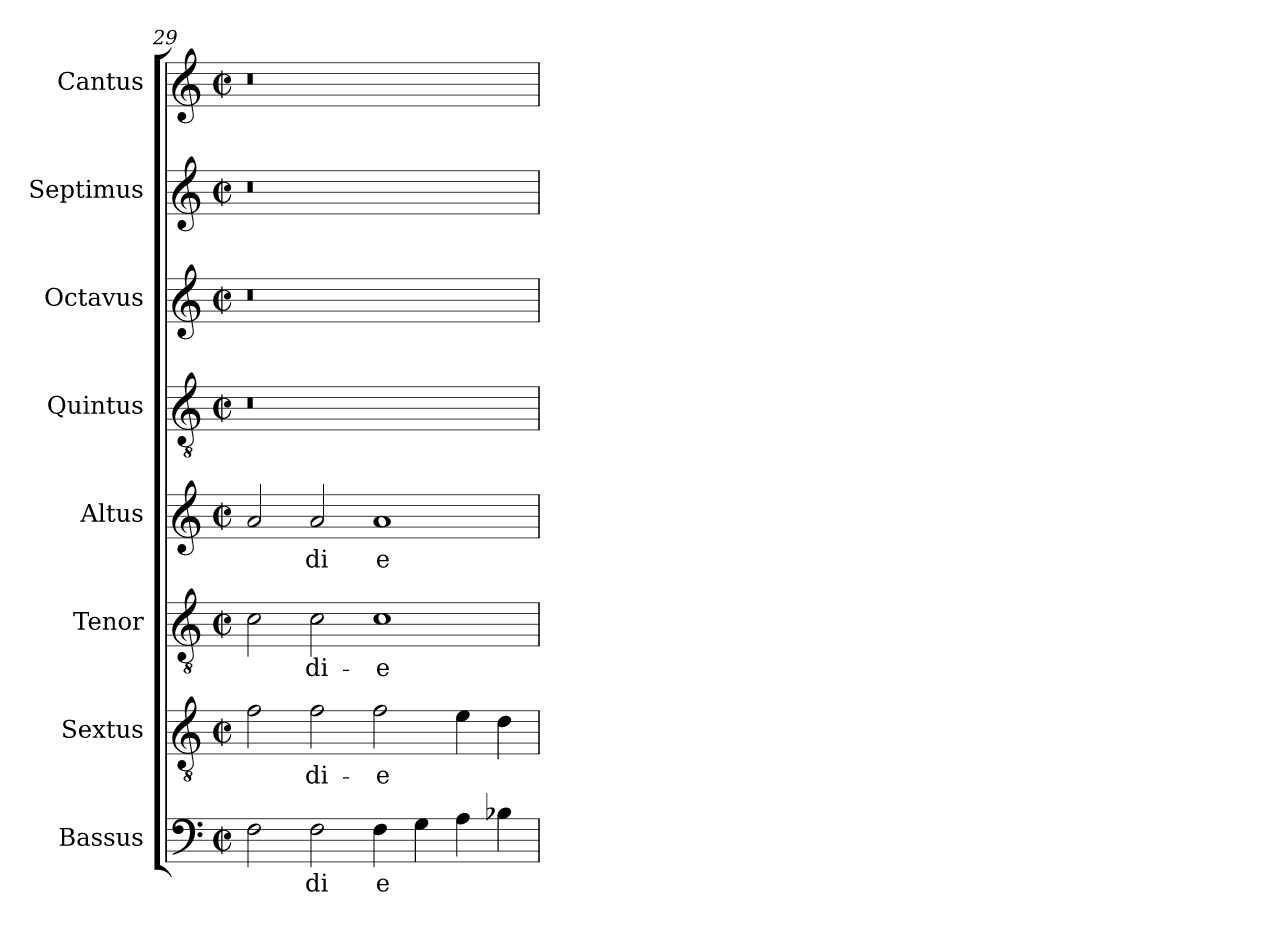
**kern	**text	**kern	**text	**kern	**text	**kern	**text	**kern	**kern	**kern	**kern
*part8	*part8	*part7	*part7	*part6	*part6	*part5	*part5	*part4	*part3	*part2	*part1
*staff8	*staff8	*staff7	*staff7	*staff6	*staff6	*staff5	*staff5	*staff4	*staff3	*staff2	*staff1
*I"Bassus	*	*I"Sextus	*	*I"Tenor	*	*I"Altus	*	*I"Quintus	*I"Octavus	*I"Septimus	*I"Cantus
*clefF4	*	*clefGv2	*	*clefGv2	*	*clefG2	*	*clefGv2	*clefG2	*clefG2	*clefG2
*M2/2	*	*M2/2	*	*M2/2	*	*M2/2	*	*M2/2	*M2/2	*M2/2	*M2/2
*met(c|)	*	*met(c|)	*	*met(c|)	*	*met(c|)	*	*met(c|)	*met(c|)	*met(c|)	*met(c|)
=29	=29	=29	=29	=29	=29	=29	=29	=29	=29	=29	=29
2F\	.	2f\	.	2c\	.	2a/	.	0r	0r	0r	0r
!	!LO:LY:b:cj	!	!LO:LY:b:cj	!	!LO:LY:b:cj	!	!LO:LY:b:cj	!	!	!	!
2F\	di	2f\	-di-	2c\	-di-	2a/	di	.	.	.	.
!	!LO:LY:b:cj	!	!LO:LY:b:cj	!	!LO:LY:b:cj	!	!LO:LY:b:cj	!	!	!	!
4F\	e	2f\	-e	1c	-e	1a	e	.	.	.	.
4G\	.	.	.	.	.	.	.	.	.	.	.
4A\	.	4e\	.	.	.	.	.	.	.	.	.
4B-X\	.	4d\	.	.	.	.	.	.	.	.	.
=	=	=	=	=	=	=	=	=	=	=	=
*-	*-	*-	*-	*-	*-	*-	*-	*-	*-	*-	*-
